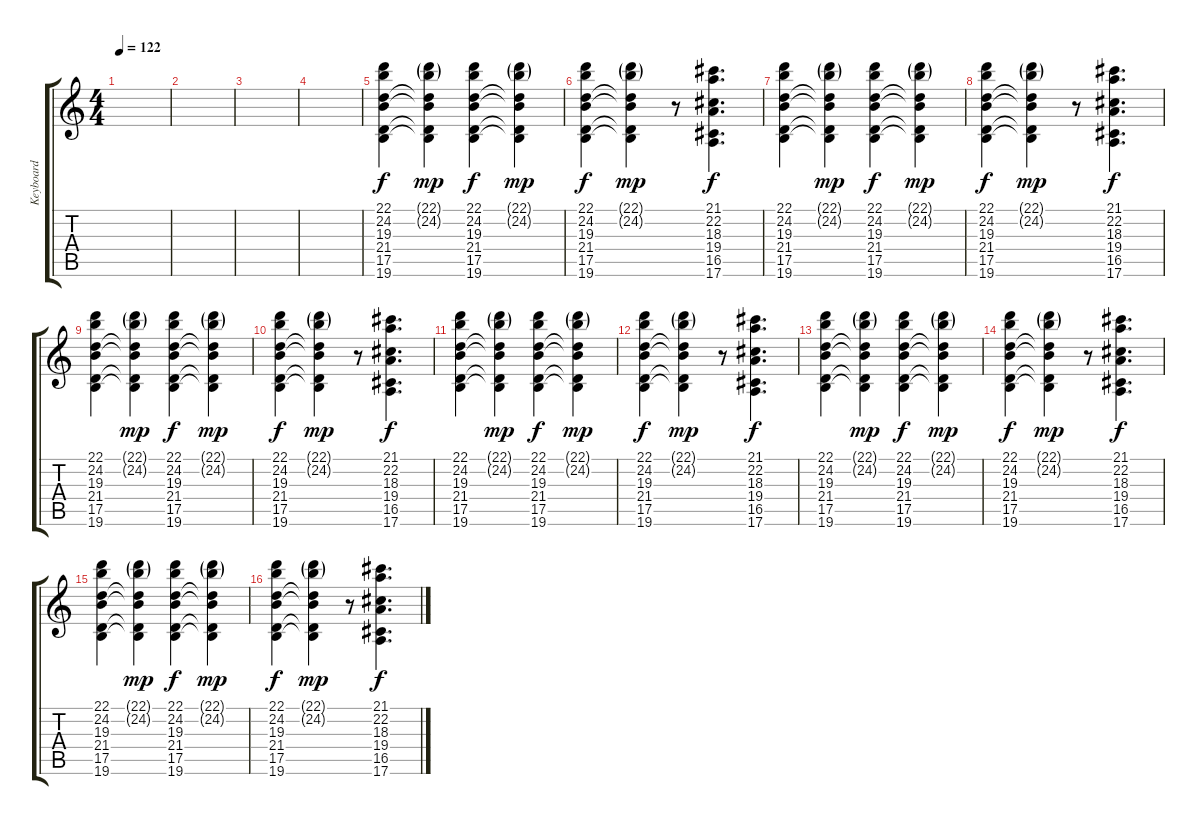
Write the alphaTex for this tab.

\track ("Keyboard" "Keyboard") {instrument synthbrass1}
\staff {score tabs}
\tuning (E4 B3 G3 D3 A2 E2) {hide}
\ts (4 4)
\tempo 122
\clef g2
\ks c
|
|
|
|
(22.1 24.2 19.3 21.4 17.5 19.6).4{volume 7} (22.1{g} 24.2{g} 19.3{t} 21.4{t} 17.5{t} 19.6{t}).4{dy mp} (22.1 24.2 19.3 21.4 17.5 19.6).4{dy f} (22.1{g} 24.2{g} 19.3{t} 21.4{t} 17.5{t} 19.6{t}).4{dy mp} |
(22.1 24.2 19.3 21.4 17.5 19.6).4{dy f} (22.1{g} 24.2{g} 19.3{t} 21.4{t} 17.5{t} 19.6{t}).4{dy mp} r.8 (21.1 22.2 18.3 19.4 16.5 17.6).4{d dy f} |
(22.1 24.2 19.3 21.4 17.5 19.6).4 (22.1{g} 24.2{g} 19.3{t} 21.4{t} 17.5{t} 19.6{t}).4{dy mp} (22.1 24.2 19.3 21.4 17.5 19.6).4{dy f} (22.1{g} 24.2{g} 19.3{t} 21.4{t} 17.5{t} 19.6{t}).4{dy mp} |
(22.1 24.2 19.3 21.4 17.5 19.6).4{dy f} (22.1{g} 24.2{g} 19.3{t} 21.4{t} 17.5{t} 19.6{t}).4{dy mp} r.8 (21.1 22.2 18.3 19.4 16.5 17.6).4{d dy f} |
(22.1 24.2 19.3 21.4 17.5 19.6).4{volume 14} (22.1{g} 24.2{g} 19.3{t} 21.4{t} 17.5{t} 19.6{t}).4{dy mp} (22.1 24.2 19.3 21.4 17.5 19.6).4{dy f} (22.1{g} 24.2{g} 19.3{t} 21.4{t} 17.5{t} 19.6{t}).4{dy mp} |
(22.1 24.2 19.3 21.4 17.5 19.6).4{dy f} (22.1{g} 24.2{g} 19.3{t} 21.4{t} 17.5{t} 19.6{t}).4{dy mp} r.8 (21.1 22.2 18.3 19.4 16.5 17.6).4{d dy f} |
(22.1 24.2 19.3 21.4 17.5 19.6).4 (22.1{g} 24.2{g} 19.3{t} 21.4{t} 17.5{t} 19.6{t}).4{dy mp} (22.1 24.2 19.3 21.4 17.5 19.6).4{dy f} (22.1{g} 24.2{g} 19.3{t} 21.4{t} 17.5{t} 19.6{t}).4{dy mp} |
(22.1 24.2 19.3 21.4 17.5 19.6).4{dy f} (22.1{g} 24.2{g} 19.3{t} 21.4{t} 17.5{t} 19.6{t}).4{dy mp} r.8 (21.1 22.2 18.3 19.4 16.5 17.6).4{d dy f} |
(22.1 24.2 19.3 21.4 17.5 19.6).4 (22.1{g} 24.2{g} 19.3{t} 21.4{t} 17.5{t} 19.6{t}).4{dy mp} (22.1 24.2 19.3 21.4 17.5 19.6).4{dy f} (22.1{g} 24.2{g} 19.3{t} 21.4{t} 17.5{t} 19.6{t}).4{dy mp} |
(22.1 24.2 19.3 21.4 17.5 19.6).4{dy f} (22.1{g} 24.2{g} 19.3{t} 21.4{t} 17.5{t} 19.6{t}).4{dy mp} r.8 (21.1 22.2 18.3 19.4 16.5 17.6).4{d dy f} |
(22.1 24.2 19.3 21.4 17.5 19.6).4 (22.1{g} 24.2{g} 19.3{t} 21.4{t} 17.5{t} 19.6{t}).4{dy mp} (22.1 24.2 19.3 21.4 17.5 19.6).4{dy f} (22.1{g} 24.2{g} 19.3{t} 21.4{t} 17.5{t} 19.6{t}).4{dy mp} |
(22.1 24.2 19.3 21.4 17.5 19.6).4{dy f} (22.1{g} 24.2{g} 19.3{t} 21.4{t} 17.5{t} 19.6{t}).4{dy mp} r.8 (21.1 22.2 18.3 19.4 16.5 17.6).4{d dy f}
